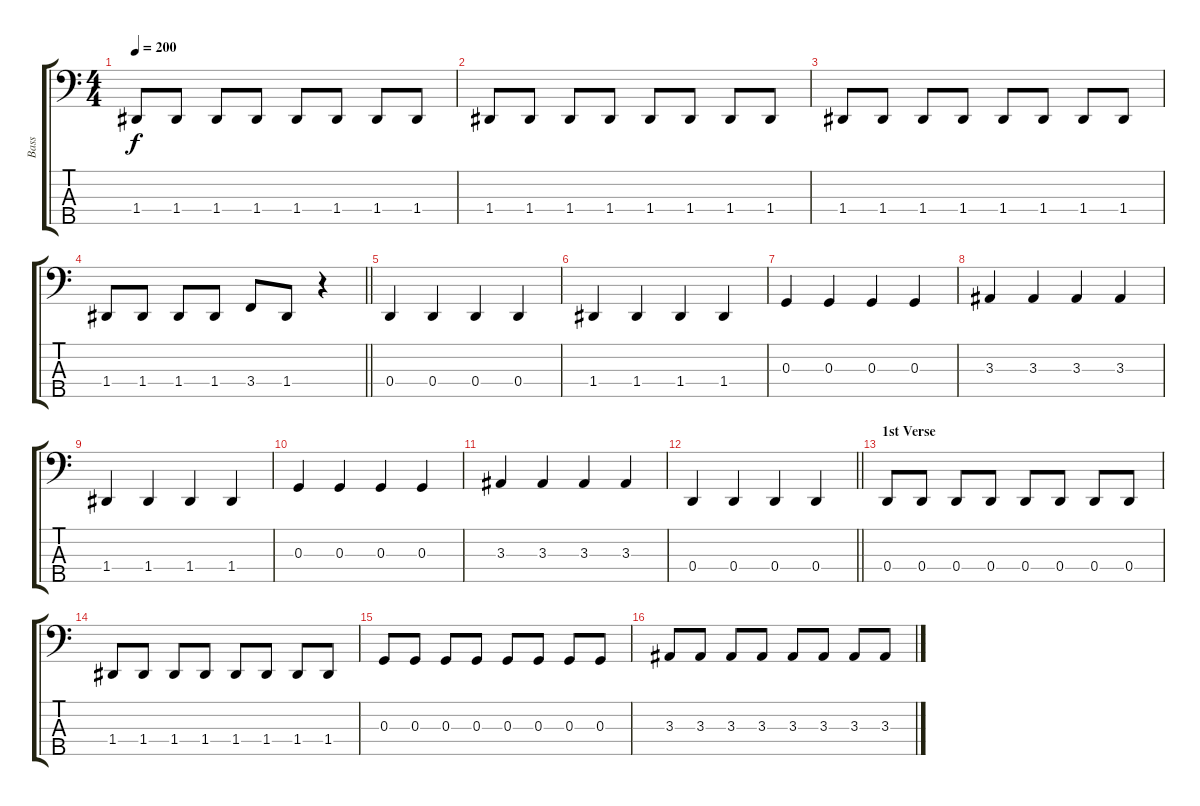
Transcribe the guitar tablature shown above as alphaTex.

\track ("Bass" "Bass") {instrument electricbasspick}
\staff {score tabs}
\tuning (F2 C2 G1 D1 A0) {hide}
\ts (4 4)
\tempo 200
\clef f4
\ks c
1.4.8{dy f} 1.4.8 1.4.8 1.4.8 1.4.8 1.4.8 1.4.8 1.4.8 |
1.4.8 1.4.8 1.4.8 1.4.8 1.4.8 1.4.8 1.4.8 1.4.8 |
1.4.8 1.4.8 1.4.8 1.4.8 1.4.8 1.4.8 1.4.8 1.4.8 |
\barLineRight lightlight
1.4.8 1.4.8 1.4.8 1.4.8 3.4.8 1.4.8 r.4 |
0.4.4 0.4.4 0.4.4 0.4.4 |
1.4.4 1.4.4 1.4.4 1.4.4 |
0.3.4 0.3.4 0.3.4 0.3.4 |
3.3.4 3.3.4 3.3.4 3.3.4 |
1.4.4 1.4.4 1.4.4 1.4.4 |
0.3.4 0.3.4 0.3.4 0.3.4 |
3.3.4 3.3.4 3.3.4 3.3.4 |
\barLineRight lightlight
0.4.4 0.4.4 0.4.4 0.4.4 |
\section ("" "1st Verse")
0.4.8 0.4.8 0.4.8 0.4.8 0.4.8 0.4.8 0.4.8 0.4.8 |
1.4.8 1.4.8 1.4.8 1.4.8 1.4.8 1.4.8 1.4.8 1.4.8 |
0.3.8 0.3.8 0.3.8 0.3.8 0.3.8 0.3.8 0.3.8 0.3.8 |
3.3.8 3.3.8 3.3.8 3.3.8 3.3.8 3.3.8 3.3.8 3.3.8
